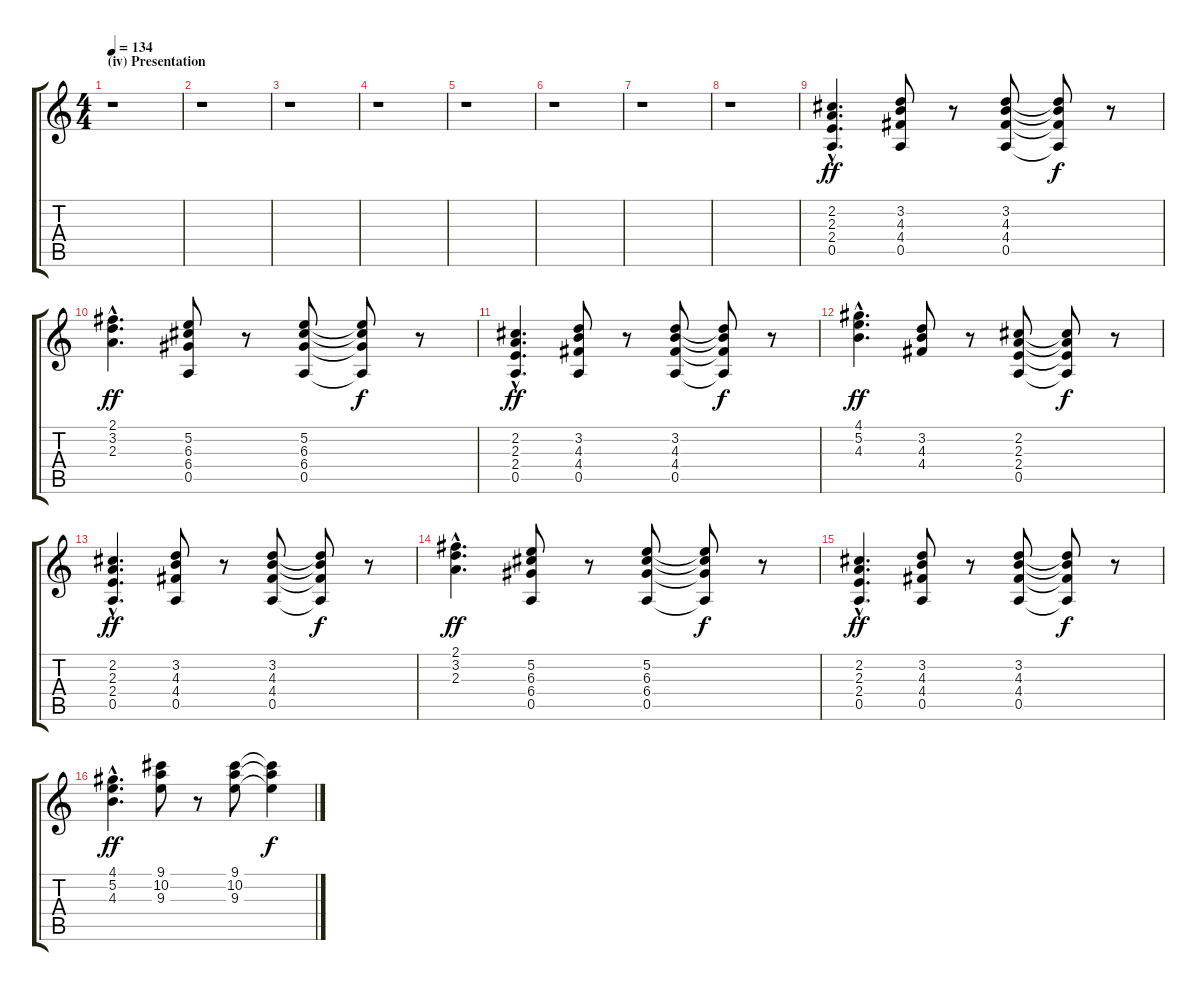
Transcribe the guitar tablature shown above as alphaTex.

\track "" {instrument acousticguitarsteel}
\staff {score tabs}
\tuning (E4 B3 G3 D3 A2 E2) {hide}
\ts (4 4)
\section ("" "(iv) Presentation")
\tempo 134
\tempo 104
\tempo 134
\clef g2
\ks c
r.1{dy ff instrument acousticguitarsteel} |
r.1 |
r.1 |
r.1 |
r.1 |
r.1 |
r.1 |
r.1 |
(2.2{hac} 2.3{hac} 2.4{hac} 0.5{hac}).4{d} (3.2 4.3 4.4 0.5).8 r.8 (3.2 4.3 4.4 0.5).8 (3.2{t} 4.3{t} 4.4{t} 0.5{t}).8{dy f} r.8 |
(2.1{hac} 3.2{hac} 2.3{hac}).4{d dy ff} (5.2 6.3 6.4 0.5).8 r.8 (5.2 6.3 6.4 0.5).8 (5.2{t} 6.3{t} 6.4{t} 0.5{t}).8{dy f} r.8 |
(2.2{hac} 2.3{hac} 2.4{hac} 0.5{hac}).4{d dy ff} (3.2 4.3 4.4 0.5).8 r.8 (3.2 4.3 4.4 0.5).8 (3.2{t} 4.3{t} 4.4{t} 0.5{t}).8{dy f} r.8 |
(4.1{hac} 5.2{hac} 4.3{hac}).4{d dy ff} (3.2 4.3 4.4).8 r.8 (2.2 2.3 2.4 0.5).8 (2.2{t} 2.3{t} 2.4{t} 0.5{t}).8{dy f} r.8 |
(2.2{hac} 2.3{hac} 2.4{hac} 0.5{hac}).4{d dy ff} (3.2 4.3 4.4 0.5).8 r.8 (3.2 4.3 4.4 0.5).8 (3.2{t} 4.3{t} 4.4{t} 0.5{t}).8{dy f} r.8 |
(2.1{hac} 3.2{hac} 2.3{hac}).4{d dy ff} (5.2 6.3 6.4 0.5).8 r.8 (5.2 6.3 6.4 0.5).8 (5.2{t} 6.3{t} 6.4{t} 0.5{t}).8{dy f} r.8 |
(2.2{hac} 2.3{hac} 2.4{hac} 0.5{hac}).4{d dy ff} (3.2 4.3 4.4 0.5).8 r.8 (3.2 4.3 4.4 0.5).8 (3.2{t} 4.3{t} 4.4{t} 0.5{t}).8{dy f} r.8 |
(4.1{hac} 5.2{hac} 4.3{hac}).4{d dy ff} (9.1 10.2 9.3).8 r.8 (9.1 10.2 9.3).8 (9.1{t} 10.2{t} 9.3{t}).4{dy f}
